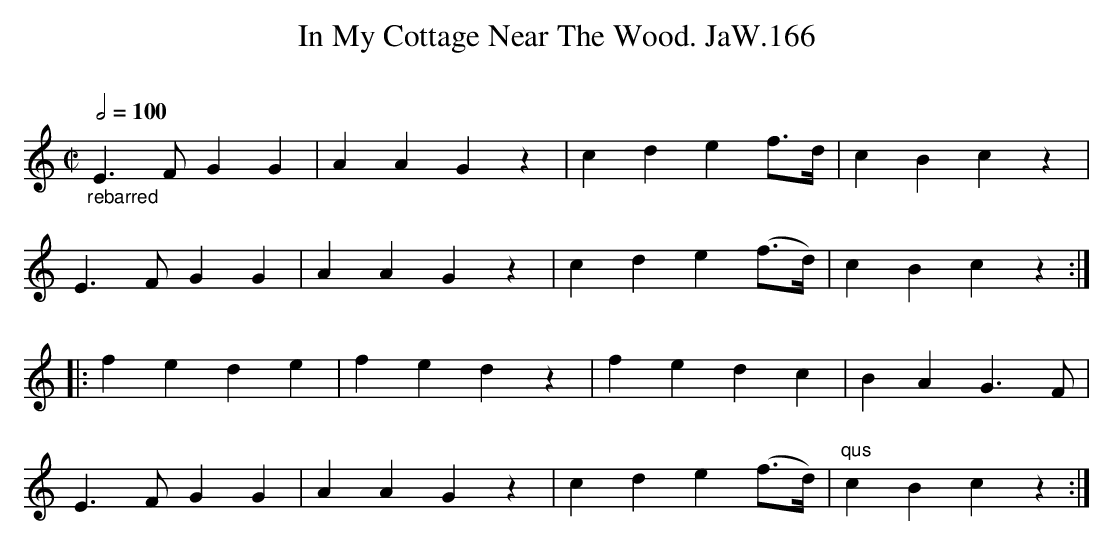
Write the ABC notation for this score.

X:1
T:In My Cottage Near The Wood. JaW.166
M:C|
L:1/8
Q:1/2=100
O:
K:C
"_rebarred"E3FG2G2|A2A2G2z2|c2d2e2f>d|c2B2c2z2|
E3FG2G2|A2A2G2z2|c2d2e2(f>d)|c2B2c2z2:|
|:f2e2d2e2|f2e2d2z2|f2e2d2c2|B2A2G3F|
E3FG2G2 |A2A2G2z2|c2d2e2(f>d)|"qus"c2B2c2z2:|
